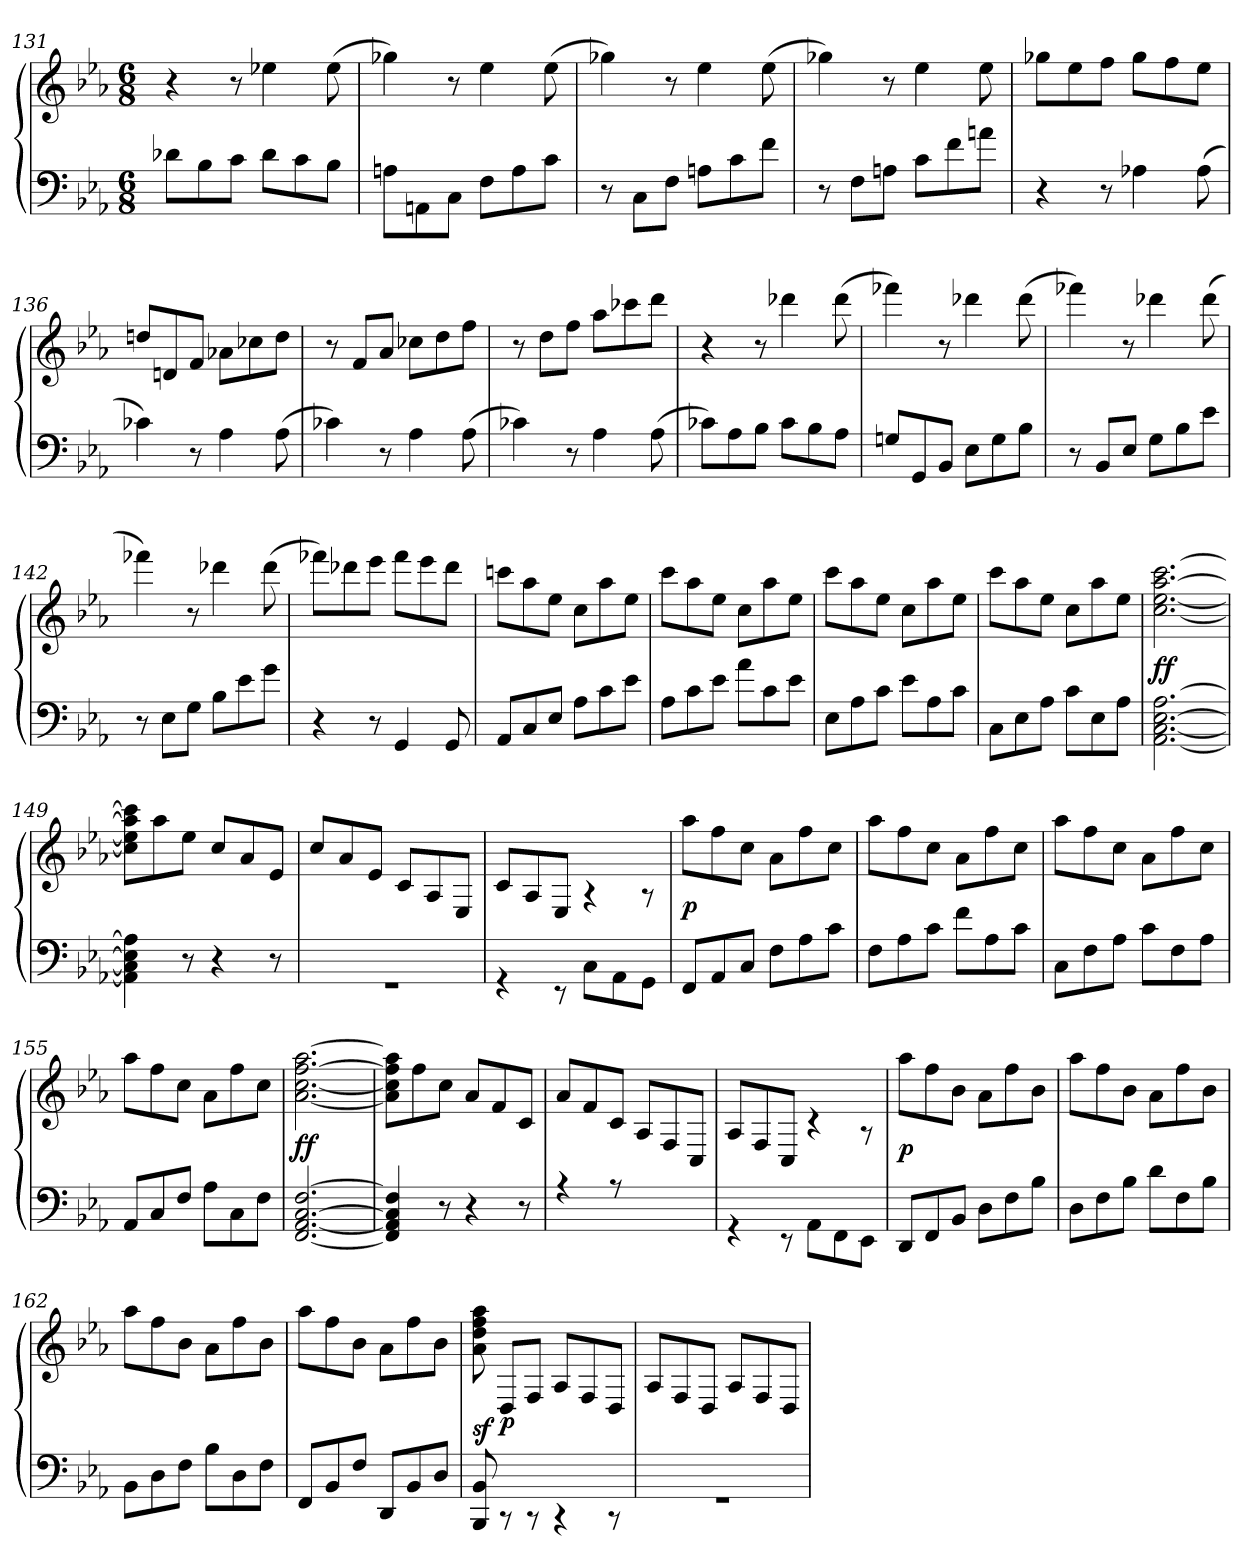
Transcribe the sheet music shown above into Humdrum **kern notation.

**kern	**kern	**dynam
*part1	*part1	*part1
*staff2	*staff1	*staff1/2
*clefF4	*clefG2	*
*k[b-e-a-]	*k[b-e-a-]	*
*M6/8	*M6/8	*
=131	=131	=131
8d-X\L	4r	.
8B-\	.	.
8c\J	8r	.
8d-\L	4ee-X\	.
8c\	.	.
8B-\J	(>8ee-\	.
=132	=132	=132
8An\L	4gg-X\)	.
8AAn\	.	.
8C\J	8r	.
8F\L	4ee-\	.
8A\	.	.
8c\J	(>8ee-\	.
=133	=133	=133
8r	4gg-X\)	.
8C\L	.	.
8F\J	8r	.
8An\L	4ee-\	.
8c\	.	.
8f\J	(>8ee-\	.
!!LO:LB:g=z
=134	=134	=134
8r	4gg-X\)	.
8F\L	.	.
8An\J	8r	.
8c\L	4ee-\	.
8f\	.	.
8an\J	8ee-\	.
=135	=135	=135
4r	8gg-X\L	.
.	8ee-\	.
8r	8ff\J	.
4A-X\	8gg-\L	.
.	8ff\	.
(>8A-\	8ee-\J	.
=136	=136	=136
4c-X\)	8ddn/L	.
.	8dn/	.
8r	8f/J	.
4A-\	8a-X\L	.
.	8cc-X\	.
(>8A-\	8dd\J	.
=137	=137	=137
4c-X\)	8r	.
.	8f/L	.
8r	8a-/J	.
4A-\	8cc-X\L	.
.	8dd\	.
(>8A-\	8ff\J	.
=138	=138	=138
4c-X\)	8r	.
.	8dd\L	.
8r	8ff\J	.
4A-\	8aa-\L	.
.	8ccc-X\	.
(>8A-\	8ddd\J	.
=139	=139	=139
8c-X\L)	4r	.
8A-\	.	.
8B-\J	8r	.
8c-\L	4ddd-X\	.
8B-\	.	.
8A-\J	(>8ddd-\	.
!!LO:PB:g=z
=140	=140	=140
8Gn/L	4fff-X\)	.
8GG/	.	.
8BB-/J	8r	.
8E-\L	4ddd-X\	.
8G\	.	.
8B-\J	(>8ddd-\	.
=141	=141	=141
8r	4fff-X\)	.
8BB-/L	.	.
8E-/J	8r	.
8G\L	4ddd-X\	.
8B-\	.	.
8e-\J	(>8ddd-\	.
=142	=142	=142
8r	4fff-X\)	.
8E-\L	.	.
8G\J	8r	.
8B-\L	4ddd-X\	.
8e-\	.	.
8g\J	(>8ddd-\	.
=143	=143	=143
4r	8fff-X\L)	.
.	8ddd-X\	.
8r	8eee-\J	.
4GG/	8fff-\L	.
.	8eee-\	.
8GG/	8ddd-\J	.
=144	=144	=144
8AA-/L	8cccn\L	cresc.
8C/	8aa-\	.
8E-/J	8ee-\J	.
8A-\L	8cc\L	.
8c\	8aa-\	.
8e-\J	8ee-\J	.
=145	=145	=145
8A-\L	8ccc\L	.
8c\	8aa-\	.
8e-\J	8ee-\J	.
8a-\L	8cc\L	.
8c\	8aa-\	.
8e-\J	8ee-\J	.
!!LO:LB:g=z
=146	=146	=146
8E-\L	8ccc\L	.
8A-\	8aa-\	.
8c\J	8ee-\J	.
8e-\L	8cc\L	.
8A-\	8aa-\	.
8c\J	8ee-\J	.
=147	=147	=147
8C\L	8ccc\L	.
8E-\	8aa-\	.
8A-\J	8ee-\J	.
8c\L	8cc\L	.
8E-\	8aa-\	.
8A-\J	8ee-\J	.
=148	=148	=148
[2.A-\ [2.E-\ [2.C\ [2.AA-\	[2.ccc\ [2.aa-\ [2.ee-\ [2.cc\	ff
=149	=149	=149
4A-]\ 4E-]\ 4C]\ 4AA-]\	8ccc]\ 8aa-]\ 8ee-]\ 8cc]\L	.
.	8aa-\	.
8r	8ee-\J	.
4r	8cc/L	.
.	8a-/	.
8r	8e-/J	.
=150	=150	=150
2.rGG	8cc/L	.
.	8a-/	.
.	8e-/J	.
.	8c/L	.
.	8A-/	.
.	8E-/J	.
=151	=151	=151
4rFF	8c/L	.
.	8A-/	.
8rEE	8E-/J	.
8C\L	4rA	.
8AA-\	.	.
8GG\J	8rA	.
=152	=152	=152
8FF/L	8aa-\L	p
8AA-/	8ff\	.
8C/J	8cc\J	cresc.
8F\L	8a-\L	.
8A-\	8ff\	.
8c\J	8cc\J	.
!!LO:LB:g=z
=153	=153	=153
8F\L	8aa-\L	.
8A-\	8ff\	.
8c\J	8cc\J	.
8f\L	8a-\L	.
8A-\	8ff\	.
8c\J	8cc\J	.
=154	=154	=154
8C\L	8aa-\L	.
8F\	8ff\	.
8A-\J	8cc\J	.
8c\L	8a-\L	.
8F\	8ff\	.
8A-\J	8cc\J	.
=155	=155	=155
8AA-/L	8aa-\L	.
8C/	8ff\	.
8F/J	8cc\J	.
8A-\L	8a-\L	.
8C\	8ff\	.
8F\J	8cc\J	.
=156	=156	=156
[2.F/ [2.C/ [2.AA-/ [2.FF/	[2.aa-\ [2.ff\ [2.cc\ [2.a-\	ff
=157	=157	=157
4F]/ 4C]/ 4AA-]/ 4FF]/	8aa-]\ 8ff]\ 8cc]\ 8a-]\L	.
.	8ff\	.
8r	8cc\J	.
4r	8a-/L	.
.	8f/	.
8r	8c/J	.
=158	=158	=158
4rG	8a-/L	.
.	8f/	.
8rG	8c/J	.
4.ryy	8A-/L	.
.	8F/	.
.	8C/J	.
=159	=159	=159
4rFF	8A-/L	.
.	8F/	.
8rEE	8C/J	.
8AA-\L	4rB	.
8FF\	.	.
8EE-\J	8rA	.
!!LO:LB:g=z
=160	=160	=160
8DD/L	8aa-\L	p
8FF/	8ff\	.
8BB-/J	8b-\J	.
8D\L	8a-\L	cresc.
8F\	8ff\	.
8B-\J	8b-\J	.
=161	=161	=161
8D\L	8aa-\L	.
8F\	8ff\	.
8B-\J	8b-\J	.
8d\L	8a-\L	.
8F\	8ff\	.
8B-\J	8b-\J	.
=162	=162	=162
8BB-\L	8aa-\L	.
8D\	8ff\	.
8F\J	8b-\J	.
8B-\L	8a-\L	.
8D\	8ff\	.
8F\J	8b-\J	.
=163	=163	=163
8FF/L	8aa-\L	.
8BB-/	8ff\	.
8F/J	8b-\J	.
8DD/L	8a-\L	.
8BB-/	8ff\	.
8D/J	8b-\J	.
=164	=164	=164
8BB-/ 8BBB-/	8aa-\ 8ff\ 8dd\ 8a-\	sf
8rCC	8D/L	p
8rCC	8F/J	.
4rCC	8A-/L	.
.	8F/	.
8rCC	8D/J	.
=165	=165	=165
2.rGG	8A-/L	.
.	8F/	.
.	8D/J	.
.	8A-/L	.
.	8F/	.
.	8D/J	.
=	=	=
*-	*-	*-
